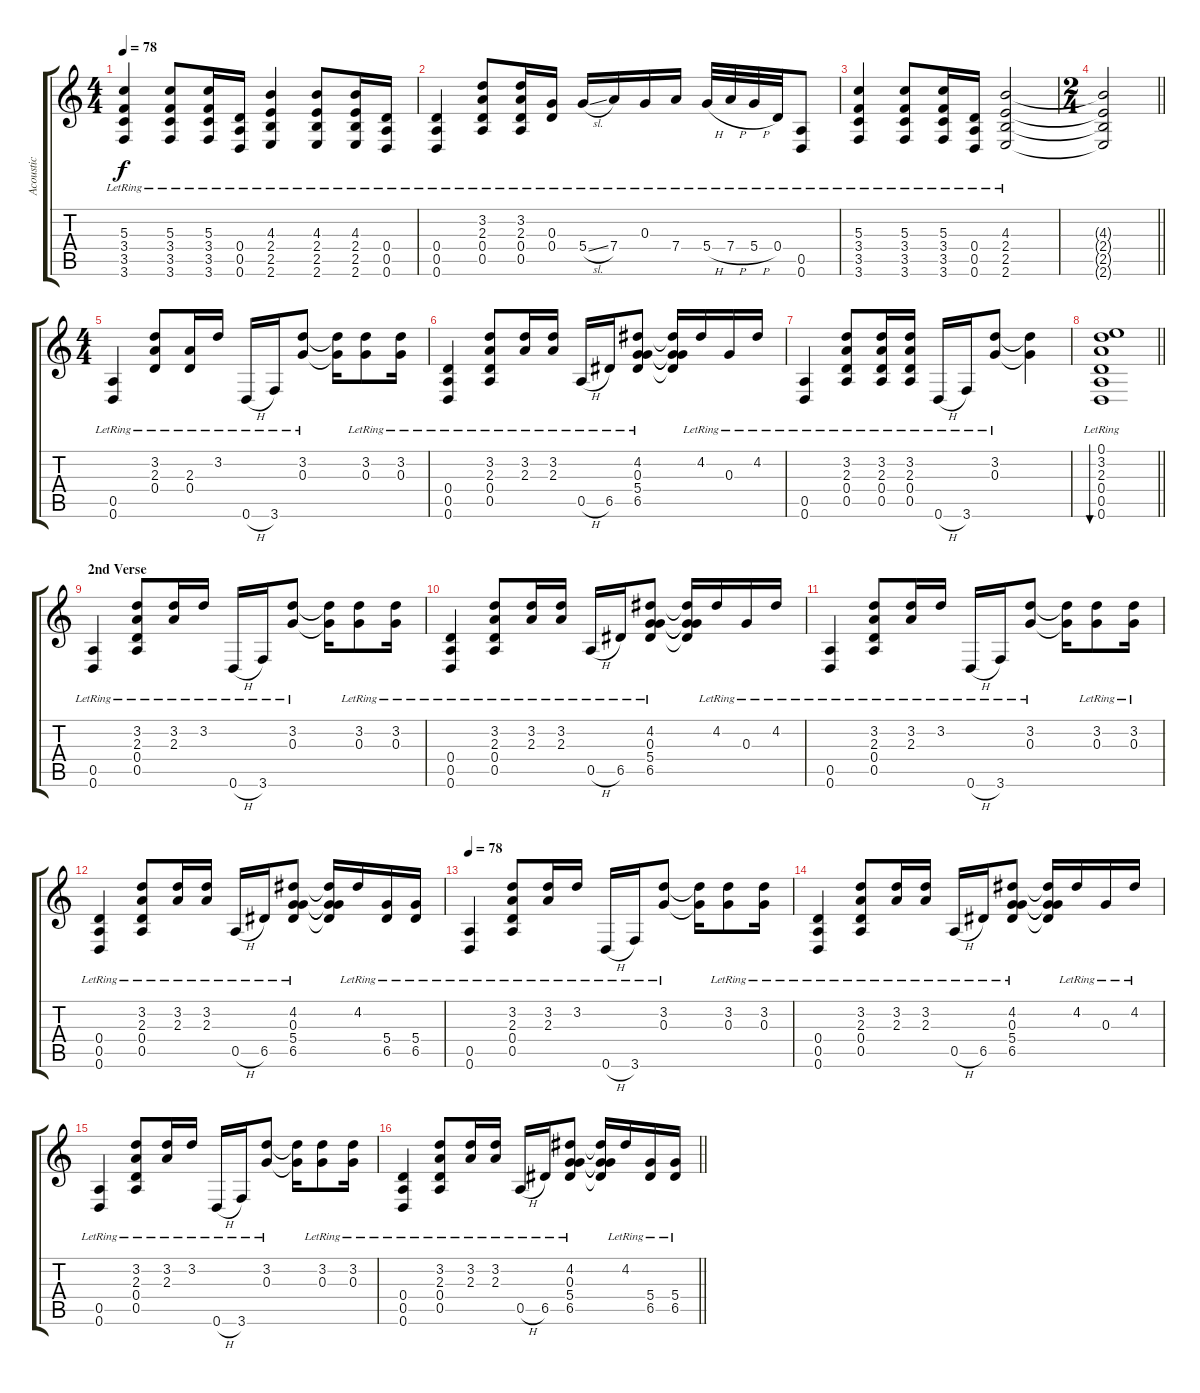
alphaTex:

\track ("Acoustic" "Acoustic") {instrument acousticguitarsteel}
\staff {score tabs}
\tuning (E4 B3 G3 D3 A2 D2) {hide}
\ts (4 4)
\tempo 78
\clef g2
\ks c
(5.3{lr} 3.4{lr} 3.5{lr} 3.6{lr}).4{dy f} (5.3{lr} 3.4{lr} 3.5{lr} 3.6{lr}).8 (5.3{lr} 3.4{lr} 3.5{lr} 3.6{lr}).16 (0.4{lr} 0.5{lr} 0.6{lr}).16 (4.3{lr} 2.4{lr} 2.5{lr} 2.6{lr}).4 (4.3{lr} 2.4{lr} 2.5{lr} 2.6{lr}).8 (4.3{lr} 2.4{lr} 2.5{lr} 2.6{lr}).16 (0.4{lr} 0.5{lr} 0.6{lr}).16 |
(0.4{lr} 0.5{lr} 0.6{lr}).4 (3.2{lr} 2.3{lr} 0.4{lr} 0.5{lr}).8 (3.2{lr} 2.3{lr} 0.4{lr} 0.5{lr}).16 (0.3{lr} 0.4{lr}).16 5.4{sl lr}.16 7.4{lr}.16 0.3{lr}.16 7.4{lr}.16 5.4{h lr}.32 7.4{h lr}.32 5.4{h lr}.32 0.4{lr}.32 (0.5{lr} 0.6{lr}).8 |
(5.3{lr} 3.4{lr} 3.5{lr} 3.6{lr}).4 (5.3{lr} 3.4{lr} 3.5{lr} 3.6{lr}).8 (5.3{lr} 3.4{lr} 3.5{lr} 3.6{lr}).16 (0.4{lr} 0.5{lr} 0.6{lr}).16 (4.3{lr} 2.4{lr} 2.5{lr} 2.6{lr}).2 |
\ts (2 4)
\barLineRight lightlight
(4.3{t} 2.4{t} 2.5{t} 2.6{t}).2 |
\ts (4 4)
(0.5{lr} 0.6{lr}).4 (3.2{lr} 2.3{lr} 0.4{lr}).8 (2.3{lr} 0.4{lr}).16 3.2{lr}.16 0.6{h lr}.16 3.6{lr}.16 (3.2{lr} 0.3{lr}).8 (3.2{t} 0.3{t}).16 (3.2{lr} 0.3{lr}).8 (3.2{lr} 0.3{lr}).16 |
(0.4{lr} 0.5{lr} 0.6{lr}).4 (3.2{lr} 2.3{lr} 0.4{lr} 0.5{lr}).8 (3.2{lr} 2.3{lr}).16 (3.2{lr} 2.3{lr}).16 0.5{h lr}.16 6.5{lr}.16 (4.2{lr} 0.3{lr} 5.4{lr} 6.5{lr}).8 (4.2{t} 0.3{t} 5.4{t} 6.5{t}).16 4.2{lr}.16 0.3{lr}.16 4.2{lr}.16 |
(0.5{lr} 0.6{lr}).4 (3.2{lr} 2.3{lr} 0.4{lr} 0.5{lr}).8 (3.2{lr} 2.3{lr} 0.4{lr} 0.5{lr}).16 (3.2{lr} 2.3{lr} 0.4{lr} 0.5{lr}).16 0.6{h lr}.16 3.6{lr}.16 (3.2{lr} 0.3{lr}).8 (3.2{t} 0.3{t}).4 |
\barLineRight lightlight
(0.1{lr} 3.2{lr} 2.3{lr} 0.4{lr} 0.5{lr} 0.6{lr}).1{bu 120} |
\section ("" "2nd Verse")
(0.5{lr} 0.6{lr}).4 (3.2{lr} 2.3{lr} 0.4{lr} 0.5{lr}).8 (3.2{lr} 2.3{lr}).16 3.2{lr}.16 0.6{h lr}.16 3.6{lr}.16 (3.2{lr} 0.3{lr}).8 (3.2{t} 0.3{t}).16 (3.2{lr} 0.3{lr}).8 (3.2{lr} 0.3{lr}).16 |
(0.4{lr} 0.5{lr} 0.6{lr}).4 (3.2{lr} 2.3{lr} 0.4{lr} 0.5{lr}).8 (3.2{lr} 2.3{lr}).16 (3.2{lr} 2.3{lr}).16 0.5{h lr}.16 6.5{lr}.16 (4.2{lr} 0.3{lr} 5.4{lr} 6.5{lr}).8 (4.2{t} 0.3{t} 5.4{t} 6.5{t}).16 4.2{lr}.16 0.3{lr}.16 4.2{lr}.16 |
(0.5{lr} 0.6{lr}).4 (3.2{lr} 2.3{lr} 0.4{lr} 0.5{lr}).8 (3.2{lr} 2.3{lr}).16 3.2{lr}.16 0.6{h lr}.16 3.6{lr}.16 (3.2{lr} 0.3{lr}).8 (3.2{t} 0.3{t}).16 (3.2{lr} 0.3{lr}).8 (3.2{lr} 0.3{lr}).16 |
(0.4{lr} 0.5{lr} 0.6{lr}).4 (3.2{lr} 2.3{lr} 0.4{lr} 0.5{lr}).8 (3.2{lr} 2.3{lr}).16 (3.2{lr} 2.3{lr}).16 0.5{h lr}.16 6.5{lr}.16 (4.2{lr} 0.3{lr} 5.4{lr} 6.5{lr}).8 (4.2{t} 0.3{t} 5.4{t} 6.5{t}).16 4.2{lr}.16 (5.4{lr} 6.5{lr}).16 (5.4{lr} 6.5{lr}).16 |
\tempo 78
(0.5{lr} 0.6{lr}).4 (3.2{lr} 2.3{lr} 0.4{lr} 0.5{lr}).8 (3.2{lr} 2.3{lr}).16 3.2{lr}.16 0.6{h lr}.16 3.6{lr}.16 (3.2{lr} 0.3{lr}).8 (3.2{t} 0.3{t}).16 (3.2{lr} 0.3{lr}).8 (3.2{lr} 0.3{lr}).16 |
(0.4{lr} 0.5{lr} 0.6{lr}).4 (3.2{lr} 2.3{lr} 0.4{lr} 0.5{lr}).8 (3.2{lr} 2.3{lr}).16 (3.2{lr} 2.3{lr}).16 0.5{h lr}.16 6.5{lr}.16 (4.2{lr} 0.3{lr} 5.4{lr} 6.5{lr}).8 (4.2{t} 0.3{t} 5.4{t} 6.5{t}).16 4.2{lr}.16 0.3{lr}.16 4.2{lr}.16 |
(0.5{lr} 0.6{lr}).4 (3.2{lr} 2.3{lr} 0.4{lr} 0.5{lr}).8 (3.2{lr} 2.3{lr}).16 3.2{lr}.16 0.6{h lr}.16 3.6{lr}.16 (3.2{lr} 0.3{lr}).8 (3.2{t} 0.3{t}).16 (3.2{lr} 0.3{lr}).8 (3.2{lr} 0.3{lr}).16 |
\barLineRight lightlight
(0.4{lr} 0.5{lr} 0.6{lr}).4 (3.2{lr} 2.3{lr} 0.4{lr} 0.5{lr}).8 (3.2{lr} 2.3{lr}).16 (3.2{lr} 2.3{lr}).16 0.5{h lr}.16 6.5{lr}.16 (4.2{lr} 0.3{lr} 5.4{lr} 6.5{lr}).8 (4.2{t} 0.3{t} 5.4{t} 6.5{t}).16 4.2{lr}.16 (5.4{lr} 6.5{lr}).16 (5.4{lr} 6.5{lr}).16
